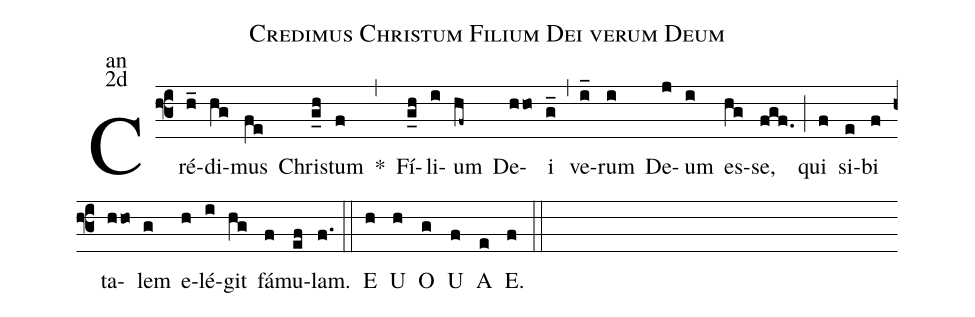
name:Credimus Christum Filium Dei verum Deum;
office-part:an;
mode:2d;
%%
(f3) Cré(h_)di(hg)mus(fe) Chris(g_h)tum(f)
<sp>*</sp>(,)
Fí(g_h)li(i)um(hf~) De(hho)i(g_) (,)
ve(i_)rum(i) De(j)um(i) es(hg)se,(fgf.) (;)
qui(f) si(e)bi(f) ta(hho)lem(g) e(h)lé(i)git(hg) fá(f)mu(ef)lam.(f.) (::)
<eu>E(h) U(h) O(g) U(f) A(e) E.(f) </eu>(::)
